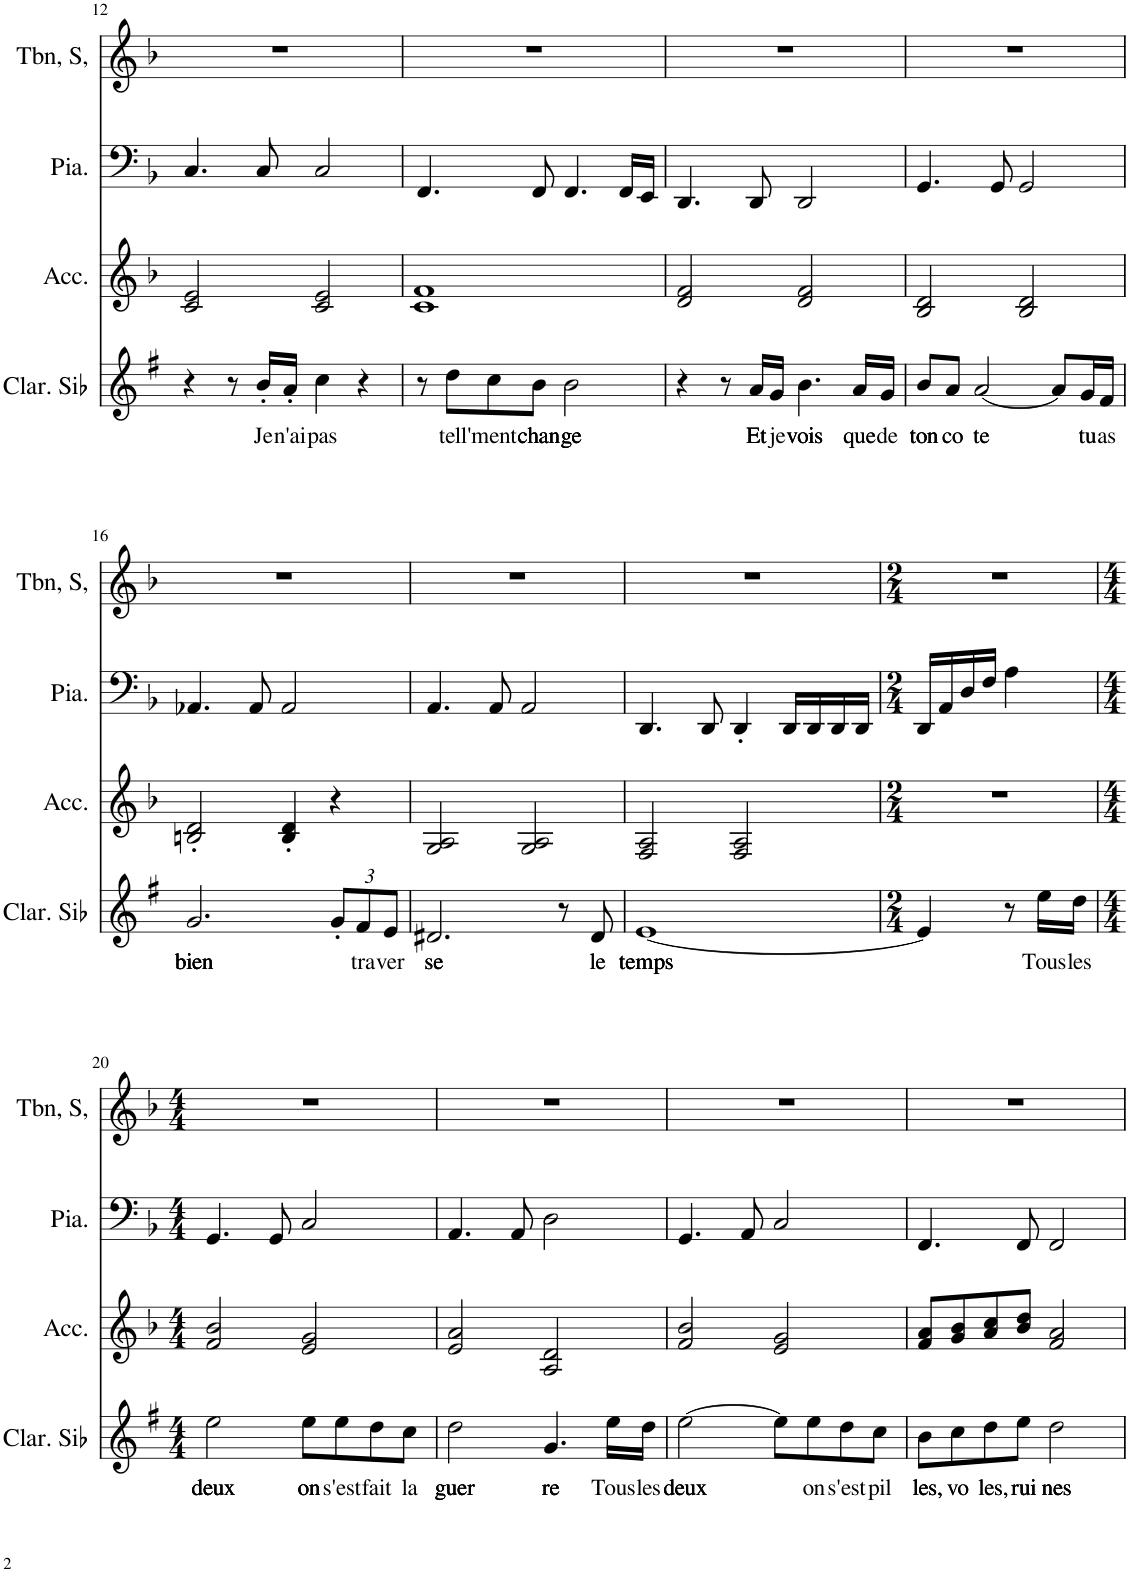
**kern	**text	**kern	**kern	**kern
*part4	*part4	*part3	*part2	*part1
*staff4	*staff4	*staff3	*staff2	*staff1
*I"Clarinette en Sib	*	*I"Accordéon	*I"Piano	*I"Trombone Soprano, Trombone
*I'Clar. Sib	*	*I'Acc.	*I'Pia.	*I'Tbn, S,
!!LO:PB:g=z
*clefG2	*	*clefG2	*clefF4	*clefG2
*Trd1c2	*	*	*	*
*k[f#]	*	*k[b-]	*k[b-]	*k[b-]
*M4/4	*	*M4/4	*M4/4	*M4/4
=12	=12	=12	=12	=12
4r	.	2c/ 2e/	4.C/	1r
8r	.	.	.	.
!	!LO:LY:b	!	!	!
16b'/LL	Je	.	8C/	.
!	!LO:LY:b	!	!	!
16a'/JJ	n'ai	.	.	.
!	!LO:LY:b	!	!	!
4cc\	pas	2c/ 2e/	2C/	.
4r	.	.	.	.
=13	=13	=13	=13	=13
8r	.	1c 1f	4.FF/	1r
!	!LO:LY:b	!	!	!
8dd\L	tell'	.	.	.
!	!LO:LY:b	!	!	!
8cc\	ment	.	.	.
!	!LO:LY:b	!	!	!
8b\J	chan	.	8FF/	.
!	!LO:LY:b	!	!	!
2b\	ge	.	4.FF/	.
.	.	.	16FF/LL	.
.	.	.	16EE/JJ	.
=14	=14	=14	=14	=14
4r	.	2d/ 2f/	4.DD/	1r
8r	.	.	.	.
!	!LO:LY:b	!	!	!
16a/LL	Et	.	8DD/	.
!	!LO:LY:b	!	!	!
16g/JJ	je	.	.	.
!	!LO:LY:b	!	!	!
4.b\	vois	2d/ 2f/	2DD/	.
!	!LO:LY:b	!	!	!
16a/LL	que	.	.	.
!	!LO:LY:b	!	!	!
16g/JJ	de	.	.	.
=15	=15	=15	=15	=15
!	!LO:LY:b	!	!	!
8b/L	ton	2B-/ 2d/	4.GG/	1r
!	!LO:LY:b	!	!	!
8a/J	co	.	.	.
!	!LO:LY:b	!	!	!
[2a/	te	.	.	.
.	.	.	8GG/	.
.	.	2B-/ 2d/	2GG/	.
8a/L]	.	.	.	.
!	!LO:LY:b	!	!	!
16g/L	tu	.	.	.
!	!LO:LY:b	!	!	!
16f#/JJ	as	.	.	.
!!LO:LB:g=z
=16	=16	=16	=16	=16
!	!LO:LY:b	!	!	!
2.g/	bien	2Bn/' 2d/'	4.AA-X/	1r
.	.	.	8AA-/	.
.	.	4B/' 4d/'	2AA-/	.
*Xbrackettup	*	*	*	*
12g'/L	.	4r	.	.
!	!LO:LY:b	!	!	!
12f#/	tra	.	.	.
!	!LO:LY:b	!	!	!
12e/J	ver	.	.	.
=17	=17	=17	=17	=17
!	!LO:LY:b	!	!	!
2.d#X/	se	2G/ 2A/	4.AA/	1r
.	.	.	8AA/	.
.	.	2G/ 2A/	2AA/	.
8r	.	.	.	.
!	!LO:LY:b	!	!	!
8d#/	le	.	.	.
=18	=18	=18	=18	=18
!	!LO:LY:b	!	!	!
[1e	temps	2F/ 2A/	4.DD/	1r
.	.	.	8DD/	.
.	.	2F/ 2A/	4DD'/	.
.	.	.	16DD/LL	.
.	.	.	16DD/	.
.	.	.	16DD/	.
.	.	.	16DD/JJ	.
=19	=19	=19	=19	=19
*M2/4	*	*M2/4	*M2/4	*M2/4
4e/]	.	2r	16DD/LL	2r
.	.	.	16AA/	.
.	.	.	16D/	.
.	.	.	16F/JJ	.
8r	.	.	4A\	.
!	!LO:LY:b	!	!	!
16ee\LL	Tous	.	.	.
!	!LO:LY:b	!	!	!
16dd\JJ	les	.	.	.
!!LO:LB:g=z
=20	=20	=20	=20	=20
*M4/4	*	*M4/4	*M4/4	*M4/4
!	!LO:LY:b	!	!	!
2ee\	deux	2f/ 2b-/	4.GG/	1r
.	.	.	8GG/	.
!	!LO:LY:b	!	!	!
8ee\L	on	2e/ 2g/	2C/	.
!	!LO:LY:b	!	!	!
8ee\	s'est	.	.	.
!	!LO:LY:b	!	!	!
8dd\	fait	.	.	.
!	!LO:LY:b	!	!	!
8cc\J	la	.	.	.
=21	=21	=21	=21	=21
!	!LO:LY:b	!	!	!
2dd\	guer	2e/ 2a/	4.AA/	1r
.	.	.	8AA/	.
!	!LO:LY:b	!	!	!
4.g/	re	2A/ 2d/	2D\	.
!	!LO:LY:b	!	!	!
16ee\LL	Tous	.	.	.
!	!LO:LY:b	!	!	!
16dd\JJ	les	.	.	.
=22	=22	=22	=22	=22
!	!LO:LY:b	!	!	!
[2ee\	deux	2f/ 2b-/	4.GG/	1r
.	.	.	8AA/	.
8ee\L]	.	2e/ 2g/	2C/	.
!	!LO:LY:b	!	!	!
8ee\	on	.	.	.
!	!LO:LY:b	!	!	!
8dd\	s'est	.	.	.
!	!LO:LY:b	!	!	!
8cc\J	pil	.	.	.
=23	=23	=23	=23	=23
!	!LO:LY:b	!	!	!
8b\L	les,	8f/ 8a/L	4.FF/	1r
!	!LO:LY:b	!	!	!
8cc\	vo	8g/ 8b-/	.	.
!	!LO:LY:b	!	!	!
8dd\	les,	8a/ 8cc/	.	.
!	!LO:LY:b	!	!	!
8ee\J	rui	8b-/ 8dd/J	8FF/	.
!	!LO:LY:b	!	!	!
2dd\	nes	2f/ 2a/	2FF/	.
=	=	=	=	=
*-	*-	*-	*-	*-
